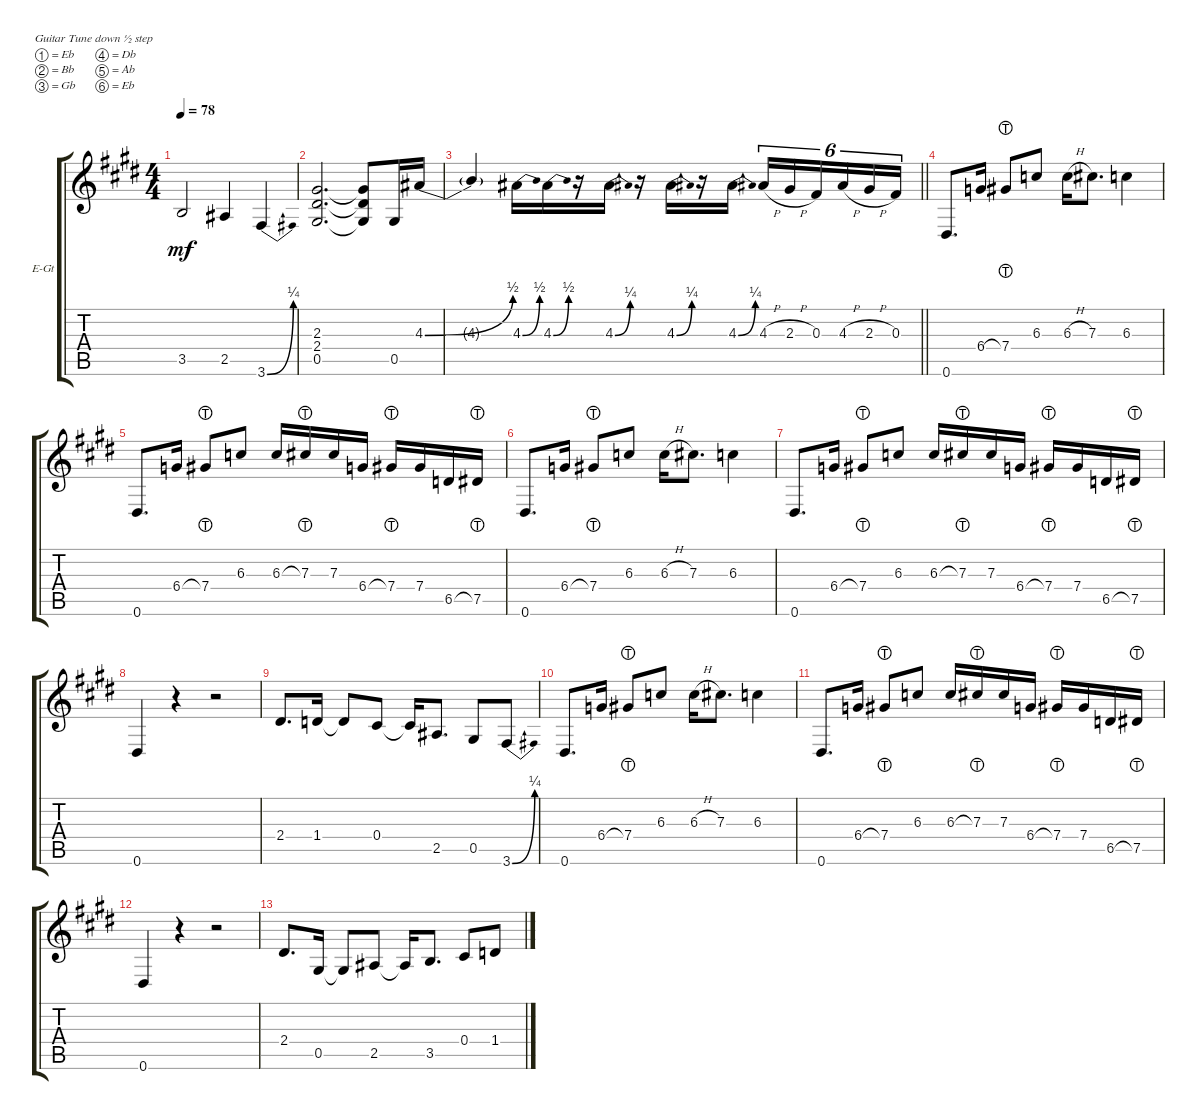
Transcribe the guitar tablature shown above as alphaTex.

\defaultSystemsLayout 4
\bracketExtendMode groupsimilarinstruments
\firstSystemTrackNameOrientation horizontal
\otherSystemsTrackNameOrientation horizontal
\track ("paul stanley" "E-Gt") {solo instrument distortionguitar}
\staff {score tabs}
\tuning (Eb4 Bb3 Gb3 Db3 Ab2 Eb2)
\ts (4 4)
\tempo 78
\clef g2
\ks e
3.5.2{dy mf} 2.5.4 3.6{be (bend 0 0 20.4 1)}.4 |
(0.5 2.4 2.3).2{d} (0.5{t} 2.4{t} 2.3{t}).8 0.5.16 4.3{be (bend 0 0 18.599999999999998 2)}.16 |
\scale
0.454461
\barLineRight lightlight
4.3{t}.4 4.3{be (bend 0 0 18 2)}.16{beam invert} 4.3{be (bend 0 0 15.6 2)}.16 r.16 4.3{be (bend 0 0 21 1)}.16 r.16 4.3{be (bend 0 0 20.4 1)}.16{beam invert} r.16 4.3{be (bend 0 0 22.8 1)}.16 4.3{h}.16{tu (6 4)} 2.3{h}.16{tu (6 4)} 0.3.16{tu (6 4)} 4.3{h}.16{tu (6 4)} 2.3{h}.16{tu (6 4)} 0.3.16{tu (6 4)} |
\scale
0.237737 0.6.8{d} 6.4.16 7.4{lht}.8 6.3.8 6.3{h}.16 7.3.8{d} 6.3.4 |
\scale
0.308303 0.6.8{d} 6.4.16 7.4{lht}.8 6.3.8 6.3.16 7.3{lht}.16 7.3.16 6.4.16 7.4{lht}.16 7.4.16 6.5.16 7.5{lht}.16 |
0.6.8{d} 6.4.16 7.4{lht}.8 6.3.8 6.3{h}.16 7.3.8{d} 6.3.4 |
0.6.8{d} 6.4.16 7.4{lht}.8 6.3.8 6.3.16 7.3{lht}.16 7.3.16 6.4.16 7.4{lht}.16 7.4.16 6.5.16 7.5{lht}.16 |
0.6.4 r.4 r.2 |
2.4.8{d} 1.4.16 1.4{t}.8 0.4.8 0.4{t}.16 2.5.8{d} 0.5.8 3.6{be (bend 0 0 25.2 1)}.8 |
0.6.8{d} 6.4.16 7.4{lht}.8 6.3.8 6.3{h}.16 7.3.8{d} 6.3.4 |
0.6.8{d} 6.4.16 7.4{lht}.8 6.3.8 6.3.16 7.3{lht}.16 7.3.16 6.4.16 7.4{lht}.16 7.4.16 6.5.16 7.5{lht}.16 |
0.6.4 r.4 r.2 |
2.4.8{d} 0.5.16 0.5{t}.8 2.5.8 2.5{t}.16 3.5.8{d} 0.4.8 1.4.8
